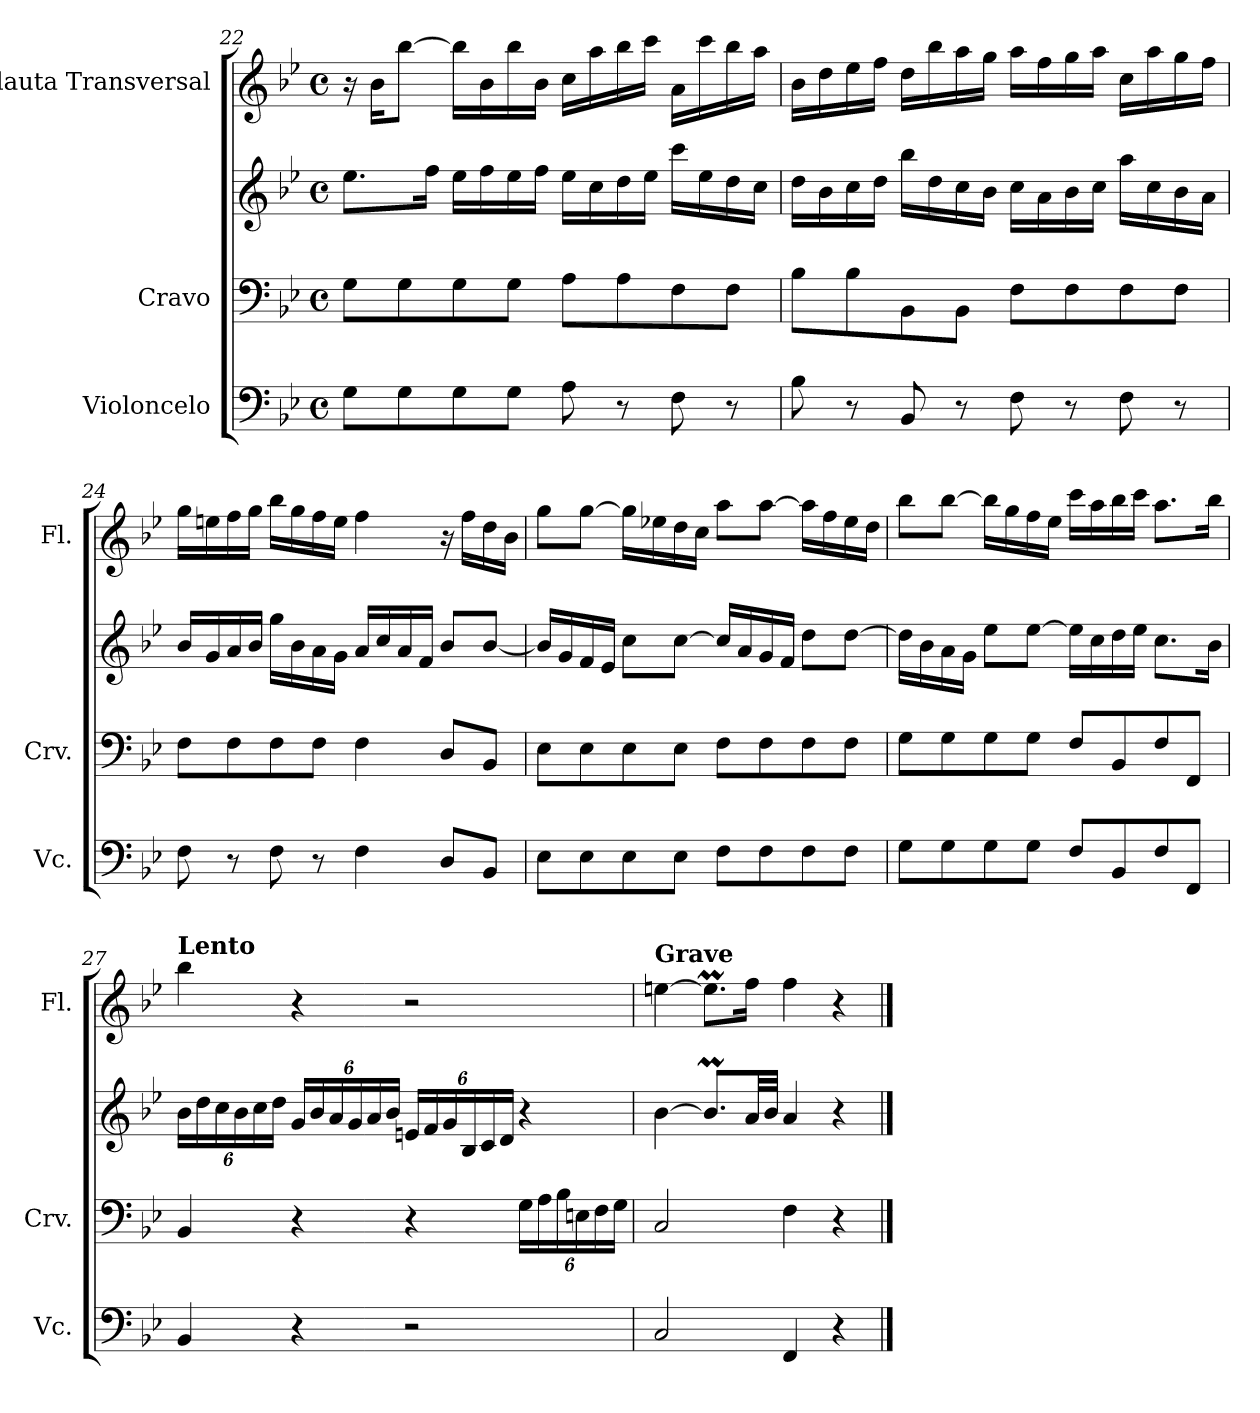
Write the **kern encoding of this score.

**kern	**kern	**kern	**kern
*part3	*part2	*part2	*part1
*staff4	*staff3	*staff2	*staff1
*I"Violoncelo	*I"Cravo	*	*I"Flauta Transversal
*I'Vc.	*I'Crv.	*	*I'Fl.
!!LO:LB:g=z
*clefF4	*clefF4	*clefG2	*clefG2
*k[b-e-]	*k[b-e-]	*k[b-e-]	*k[b-e-]
*M4/4	*M4/4	*M4/4	*M4/4
*met(c)	*met(c)	*met(c)	*met(c)
=22	=22	=22	=22
8G\L	8G\L	8.ee-\L	16r
.	.	.	16b-\KL
8G\	8G\	.	[8bb-\J
.	.	16ff\Jk	.
8G\	8G\	16ee-\LL	16bb-\LL]
.	.	16ff\	16b-\
8G\J	8G\J	16ee-\	16bb-\
.	.	16ff\JJ	16b-\JJ
8A\	8A\L	16ee-\LL	16cc\LL
.	.	16cc\	16aa\
8r	8A\	16dd\	16bb-\
.	.	16ee-\JJ	16ccc\JJ
8F\	8F\	16ccc\LL	16a\LL
.	.	16ee-\	16ccc\
8r	8F\J	16dd\	16bb-\
.	.	16cc\JJ	16aa\JJ
=23	=23	=23	=23
8B-\	8B-\L	16dd\LL	16b-\LL
.	.	16b-\	16dd\
8r	8B-\	16cc\	16ee-\
.	.	16dd\JJ	16ff\JJ
8BB-/	8BB-\	16bb-\LL	16dd\LL
.	.	16dd\	16bb-\
8r	8BB-\J	16cc\	16aa\
.	.	16b-\JJ	16gg\JJ
8F\	8F\L	16cc\LL	16aa\LL
.	.	16a\	16ff\
8r	8F\	16b-\	16gg\
.	.	16cc\JJ	16aa\JJ
8F\	8F\	16aa\LL	16cc\LL
.	.	16cc\	16aa\
8r	8F\J	16b-\	16gg\
.	.	16a\JJ	16ff\JJ
!!LO:LB:g=z
=24	=24	=24	=24
8F\	8F\L	16b-/LL	16gg\LL
.	.	16g/	16een\
8r	8F\	16a/	16ff\
.	.	16b-/JJ	16gg\JJ
8F\	8F\	16gg\LL	16bb-\LL
.	.	16b-\	16gg\
8r	8F\J	16a\	16ff\
.	.	16g\JJ	16ee\JJ
4F\	4F\	16a/LL	4ff\
.	.	16cc/	.
.	.	16a/	.
.	.	16f/JJ	.
8D/L	8D/L	8b-/L	16r
.	.	.	16ff\LL
8BB-/J	8BB-/J	[8b-/J	16dd\
.	.	.	16b-\JJ
=25	=25	=25	=25
8E-\L	8E-\L	16b-/LL]	8gg\L
.	.	16g/	.
8E-\	8E-\	16f/	[8gg\J
.	.	16e-/JJ	.
8E-\	8E-\	8cc\L	16gg\LL]
.	.	.	16ee-X\
8E-\J	8E-\J	[8cc\J	16dd\
.	.	.	16cc\JJ
8F\L	8F\L	16cc/LL]	8aa\L
.	.	16a/	.
8F\	8F\	16g/	[8aa\J
.	.	16f/JJ	.
8F\	8F\	8dd\L	16aa\LL]
.	.	.	16ff\
8F\J	8F\J	[8dd\J	16ee-\
.	.	.	16dd\JJ
!!LO:PB:g=z
=26	=26	=26	=26
8G\L	8G\L	16dd\LL]	8bb-\L
.	.	16b-\	.
8G\	8G\	16a\	[8bb-\J
.	.	16g\JJ	.
8G\	8G\	8ee-\L	16bb-\LL]
.	.	.	16gg\
8G\J	8G\J	[8ee-\J	16ff\
.	.	.	16ee-\JJ
8F/L	8F/L	16ee-\LL]	16ccc\LL
.	.	16cc\	16aa\
8BB-/	8BB-/	16dd\	16bb-\
.	.	16ee-\JJ	16ccc\JJ
8F/	8F/	8.cc\L	8.aa\L
8FF/J	8FF/J	.	.
.	.	16b-\Jk	16bb-\Jk
=27	=27	=27	=27
*	*	*Xbrackettup	*
!	!	!	!LO:TX:a:B:t=Lento
4BB-/	4BB-/	24b-\LL	4bb-\
.	.	24dd\	.
.	.	24cc\	.
.	.	24b-\	.
.	.	24cc\	.
.	.	24dd\JJ	.
4r	4r	24g/LL	4r
.	.	24b-/	.
.	.	24a/	.
.	.	24g/	.
.	.	24a/	.
.	.	24b-/JJ	.
2r	4r	24en/LL	2r
.	.	24f/	.
.	.	24g/	.
.	.	24B-/	.
.	.	24c/	.
.	.	24d/JJ	.
*	*Xbrackettup	*	*
.	24G\LL	4r	.
.	24A\	.	.
.	24B-\	.	.
.	24En\	.	.
.	24F\	.	.
.	24G\JJ	.	.
!!LO:LB:g=z
=28	=28	=28	=28
!	!	!	!LO:TX:a:B:t=Grave
2C/	2C/	[4b-\	[4een\
.	.	8.b-M/L]	8.eem\L]
.	.	32a/LL	16ff\Jk
.	.	32b-/JJJ	.
4FF/	4F\	4a/	4ff\
4r	4r	4r	4r
==	==	==	==
*-	*-	*-	*-
